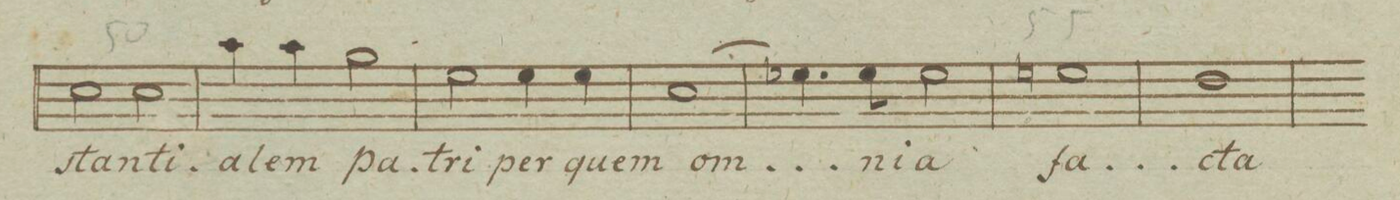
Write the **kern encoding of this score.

**kern	**text	**dynam
*I"Tenore	*	*
*clefC4	*	*
*k[b-e-a-]	*	*
*met(c)	*	*
*M4/4	*	*
2B-\	-stan-	.
2B-\	-ti-	.
=51	=51	=51
4g\	-a-	.
4g\	-lem	.
2f\	pa-	.
=52	=52	=52
2d\	-tri	.
4d\	per-	.
4d\	-quem	.
=53	=53	=53
(1B-	om-	.
=54	=54	=54
4.d-X\)	.	.
8d-\	-ni-	.
2d-\	-a	.
=55	=55	=55
1dn	fa-	.
=56	=56	=56
1c	-cta	.
=57	=57	=57
*-	*-	*-
